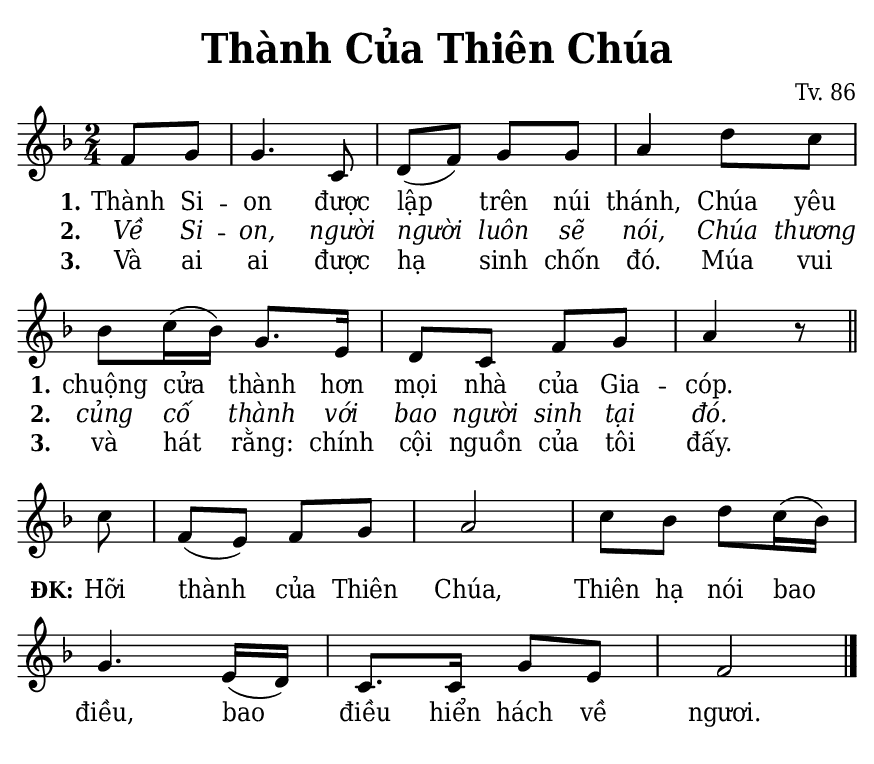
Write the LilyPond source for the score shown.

% Cài đặt chung\
\version "2.22.1"
\include "english.ly"

\header {
  title = \markup { \fontsize #1 "Thành Của Thiên Chúa" }
  composer = "Tv. 86"
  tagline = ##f
}

% Nhạc phiên khúc
nhacPhienKhucSop = \relative c' {
  \partial 4 f8 g |
  g4. c,8 |
  d (f) g g |
  a4 d8 c |
  bf c16 (bf) g8. e16 |
  d8 c f g |
  a4 r8 \bar "||" \break
  
  <> \tweak extra-offset #'(-6.5 . -2.3) _\markup { \bold "ĐK:" }
  c8 |
  f, (e) f8 g |
  a2 |
  c8 bf d c16 (bf) |
  g4. e16 (d) |
  c8. c16 g'8 e |
  f2 \bar "|."
}

nhacPhienKhucAlto = \relative c' {
  
}

% Lời phiên khúc
loiPhienKhucSop = \lyrics {
  <<
    {
      \set stanza = "1."
      Thành Si -- on được lập trên núi thánh,
      Chúa yêu chuộng cửa thành
      hơn mọi nhà của Gia -- cóp.
    }
    \new Lyrics {
	    \set associatedVoice = "beSop"
	    \set stanza = "2."
      \override Lyrics.LyricText.font-shape = #'italic
	    Về Si -- on, người người luôn sẽ nói,
	    Chúa thương củng cố thành
	    với bao người sinh tại đó.
    }
    \new Lyrics {
	    \set associatedVoice = "beSop"
	    \set stanza = "3."
	    Và ai ai được hạ sinh chốn đó.
	    Múa vui và hát rằng:
	    chính cội nguồn của tôi đấy.
    }
  >>
  %\set stanza = "ĐK:"
  \set stanza = ""
  Hỡi thành của Thiên Chúa,
  Thiên hạ nói bao điều,
  bao điều hiển hách về ngươi.
}

% Dàn trang
\paper {
  #(set-paper-size "a5")
  top-margin = 3\mm
  bottom-margin = 3\mm
  left-margin = 3\mm
  right-margin = 3\mm
  indent = #0
  #(define fonts
	 (make-pango-font-tree "Deja Vu Serif Condensed"
	 		       "Deja Vu Serif Condensed"
			       "Deja Vu Serif Condensed"
			       (/ 20 20)))
  print-page-number = ##f
  system-system-spacing = #'((basic-distance . 0.1) (padding . 3))
}

TongNhip = {
  \key f \major \time 2/4
  \set Timing.beamExceptions = #'()
  \set Timing.baseMoment = #(ly:make-moment 1/4)
}

% mã nguồn cho những chức năng chưa hỗ trợ trong phiên bản lilypond hiện tại
% cung cấp bởi cộng đồng lilypond khi gửi email đến lilypond-user@gnu.org
% Đổi kích thước nốt cho bè phụ
notBePhu =
#(define-music-function (font-size music) (number? ly:music?)
   (for-some-music
     (lambda (m)
       (if (music-is-of-type? m 'rhythmic-event)
           (begin
             (set! (ly:music-property m 'tweaks)
                   (cons `(font-size . ,font-size)
                         (ly:music-property m 'tweaks)))
             #t)
           #f))
     music)
   music)

% in số phiên khúc trên mỗi dòng
#(define (add-grob-definition grob-name grob-entry)
    (set! all-grob-descriptions
          (cons ((@@ (lily) completize-grob-entry)
                 (cons grob-name grob-entry))
                all-grob-descriptions)))

#(add-grob-definition
   'StanzaNumberSpanner
   `((direction . ,LEFT)
     (font-series . bold)
     (padding . 1)
     (side-axis . ,X)
     (stencil . ,ly:text-interface::print)
     (X-offset . ,ly:side-position-interface::x-aligned-side)
     (Y-extent . ,grob::always-Y-extent-from-stencil)
     (meta . ((class . Spanner)
              (interfaces . (font-interface
                             side-position-interface
                             stanza-number-interface
                             text-interface))))))

\layout {
   \context {
     \Global
     \grobdescriptions #all-grob-descriptions
   }
   \context {
     \Score
     \remove Stanza_number_align_engraver
     \consists
       #(lambda (context)
          (let ((texts '())
                (syllables '()))
            (make-engraver
             (acknowledgers
              ((stanza-number-interface engraver grob source-engraver)
                 (set! texts (cons grob texts)))
              ((lyric-syllable-interface engraver grob source-engraver)
                 (set! syllables (cons grob syllables))))
             ((stop-translation-timestep engraver)
                (for-each
                 (lambda (text)
                   (for-each
                    (lambda (syllable)
                      (ly:pointer-group-interface::add-grob text
'side-support-elements syllable))
                    syllables))
                 texts)
                (set! syllables '())))))
   }
   \context {
     \Lyrics
     \remove Stanza_number_engraver
     \consists
       #(lambda (context)
          (let ((text #f)
                (last-stanza #f))
            (make-engraver
             ((process-music engraver)
                (let ((stanza (ly:context-property context 'stanza #f)))
                  (if (and stanza (not (equal? stanza last-stanza)))
                      (let ((column (ly:context-property context
'currentCommandColumn)))
                        (set! last-stanza stanza)
                        (if text
                            (ly:spanner-set-bound! text RIGHT column))

                        (set! text (ly:engraver-make-grob engraver
'StanzaNumberSpanner '()))
                        (ly:grob-set-property! text 'text stanza)
                        (ly:spanner-set-bound! text LEFT column)))))
             ((finalize engraver)
                (if text
                    (let ((column (ly:context-property context
'currentCommandColumn)))
                      (ly:spanner-set-bound! text RIGHT column)))))))
     \override StanzaNumberSpanner.horizon-padding = 10000
   }
}
% kết thúc mã nguồn

\score {
  \new ChoirStaff <<
    \new Staff \with {
        \consists "Merge_rests_engraver"
        printPartCombineTexts = ##f
      }
      <<
      \new Voice \TongNhip \partCombine 
        \nhacPhienKhucSop
        \notBePhu -1 { \nhacPhienKhucAlto }
      \new NullVoice = beSop \nhacPhienKhucSop
      \new Lyrics \lyricsto beSop \loiPhienKhucSop
      >>
  >>
  \layout {
    \override Lyrics.LyricSpace.minimum-distance = #1.5
    \override Score.BarNumber.break-visibility = ##(#f #f #f)
    \override Score.SpacingSpanner.uniform-stretching = ##t
  } 
}
